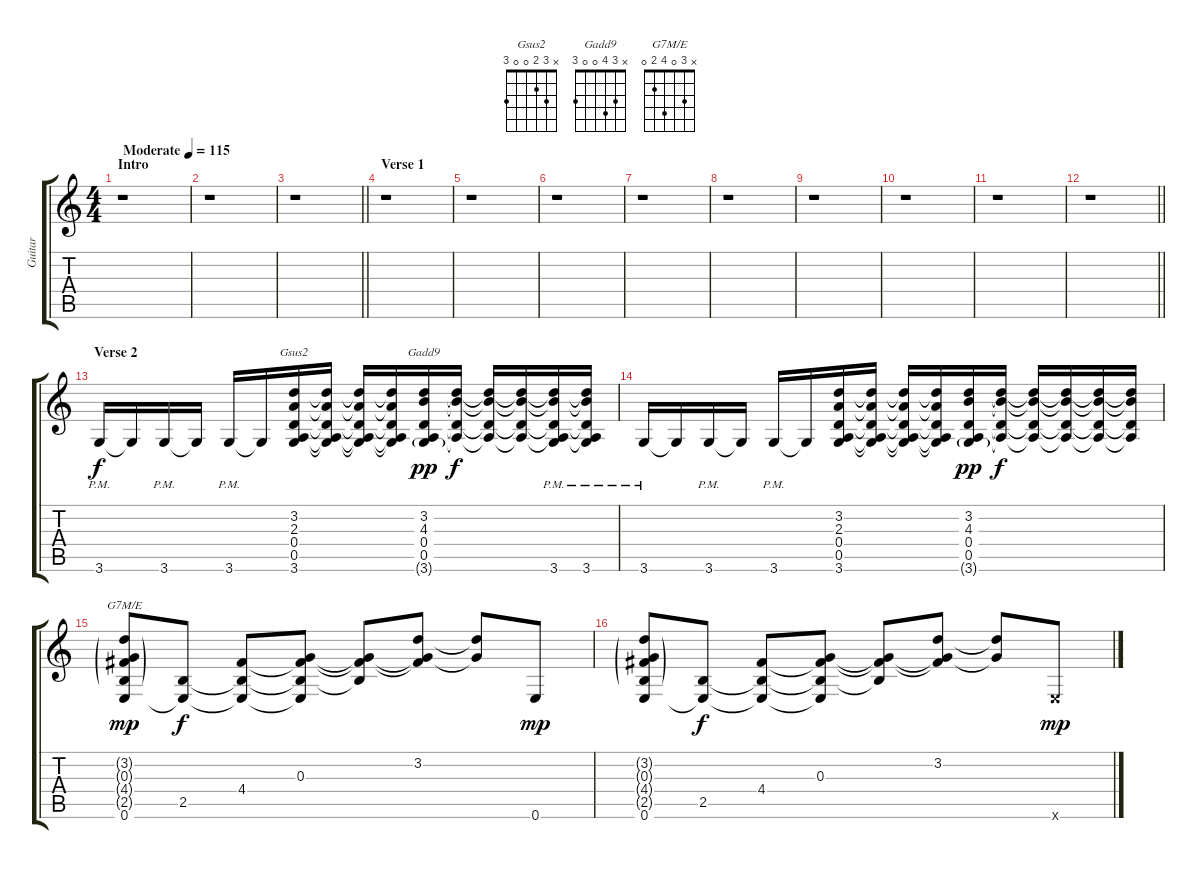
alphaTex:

\track ("Guitar" "Guitar") {instrument distortionguitar}
\staff {score tabs}
\tuning (E4 B3 G3 D3 A2 E2) {hide}
\chord ("Gsus2" x 3 2 0 0 3)
\chord ("Gadd9" x 3 4 0 0 3)
\chord ("G7M/E" x 3 0 4 2 0)
\ts (4 4)
\section ("" "Intro")
\tempo (115 "Moderate")
\clef g2
\ks c
r.1{dy f instrument distortionguitar} |
r.1 |
\barLineRight lightlight
r.1 |
\section ("" "Verse 1")
r.1 |
r.1 |
r.1 |
r.1 |
r.1 |
r.1 |
r.1 |
r.1 |
\barLineRight lightlight
r.1 |
\section ("" "Verse 2")
3.6{pm}.16 3.6{t}.16 3.6{pm}.16 3.6{t}.16 3.6{pm}.16 3.6{t}.16 (3.2 2.3 0.4 0.5 3.6).16{ch "Gsus2"} (3.2{t} 2.3{t} 0.4{t} 0.5{t} 3.6{t}).16 (3.2{t} 2.3{t} 0.4{t} 0.5{t} 3.6{t}).16 (3.2{t} 2.3{t} 0.4{t} 0.5{t} 3.6{t}).16 (3.2 4.3 0.4 0.5 3.6{g}).16{ch "Gadd9" dy pp} (3.2{t} 4.3{t} 0.4{t} 0.5{t}).16{dy f} (3.2{t} 4.3{t} 0.4{t} 0.5{t}).16 (3.2{t} 4.3{t} 0.4{t} 0.5{t}).16 (3.2{t} 4.3{t} 0.4{t} 0.5{t} 3.6{pm}).16 (3.2{t} 4.3{t} 0.4{t} 0.5{t} 3.6{pm}).16 |
3.6{pm}.16 3.6{t}.16 3.6{pm}.16 3.6{t}.16 3.6{pm}.16 3.6{t}.16 (3.2 2.3 0.4 0.5 3.6).16 (3.2{t} 2.3{t} 0.4{t} 0.5{t} 3.6{t}).16 (3.2{t} 2.3{t} 0.4{t} 0.5{t} 3.6{t}).16 (3.2{t} 2.3{t} 0.4{t} 0.5{t} 3.6{t}).16 (3.2 4.3 0.4 0.5 3.6{g}).16{dy pp} (3.2{t} 4.3{t} 0.4{t} 0.5{t}).16{dy f} (3.2{t} 4.3{t} 0.4{t} 0.5{t}).16 (3.2{t} 4.3{t} 0.4{t} 0.5{t}).16 (3.2{t} 4.3{t} 0.4{t} 0.5{t}).16 (3.2{t} 4.3{t} 0.4{t} 0.5{t}).16 |
(3.2{g} 0.3{g} 4.4{g} 2.5{g} 0.6).8{ch "G7M/E" dy mp} (2.5 0.6{t}).8{dy f} (4.4 2.5{t} 0.6{t}).8 (0.3 4.4{t} 2.5{t} 0.6{t}).8 (0.3{t} 4.4{t} 2.5{t}).8 (3.2 0.3{t} 4.4{t}).8 (3.2{t} 0.3{t}).8 0.6.8{dy mp} |
(3.2{g} 0.3{g} 4.4{g} 2.5{g} 0.6).8 (2.5 0.6{t}).8{dy f} (4.4 2.5{t} 0.6{t}).8 (0.3 4.4{t} 2.5{t} 0.6{t}).8 (0.3{t} 4.4{t} 2.5{t}).8 (3.2 0.3{t} 4.4{t}).8 (3.2{t} 0.3{t}).8 0.6{x}.8{dy mp}
